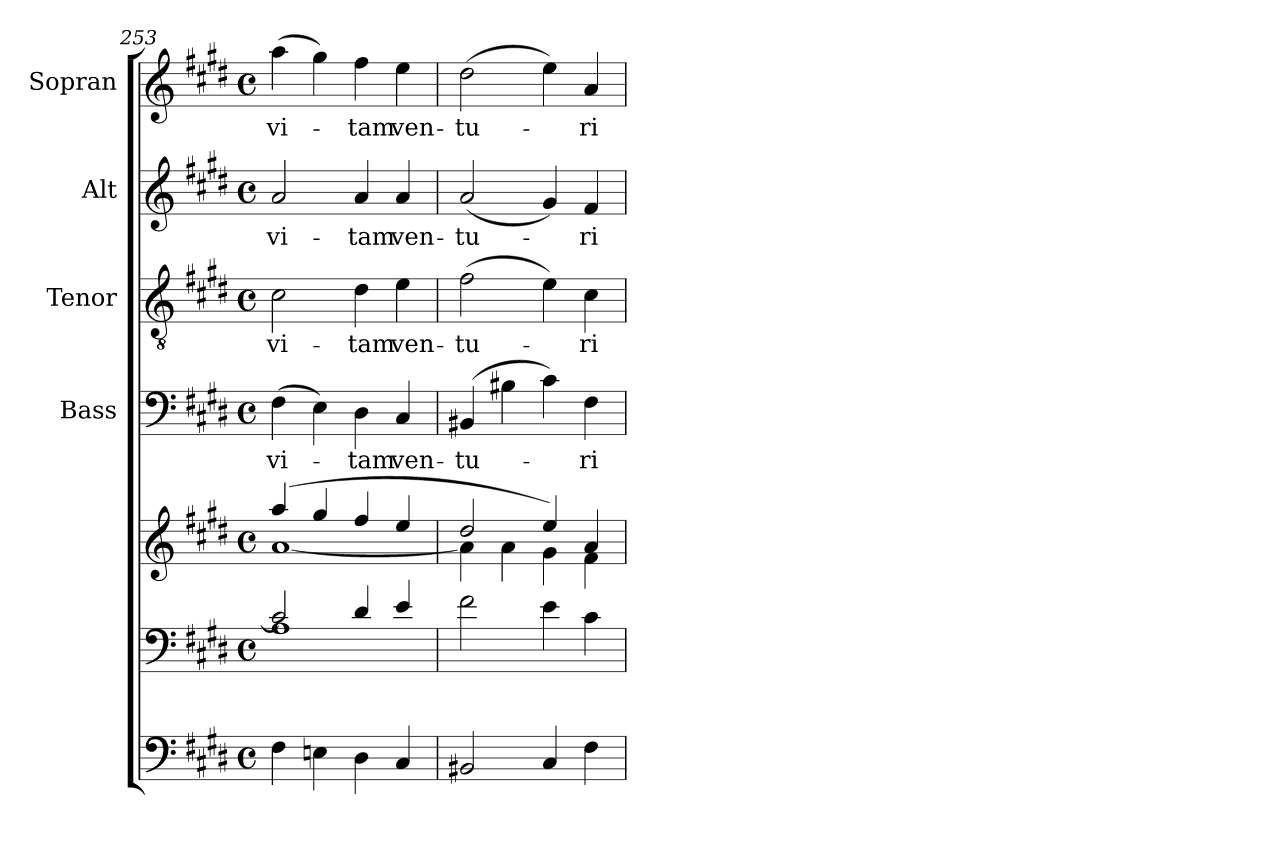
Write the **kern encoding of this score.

**kern	**kern	**kern	**kern	**text	**kern	**text	**kern	**text	**kern	**text
*part6	*part5	*part5	*part4	*part4	*part3	*part3	*part2	*part2	*part1	*part1
*staff7	*staff6	*staff5	*staff4	*staff4	*staff3	*staff3	*staff2	*staff2	*staff1	*staff1
*	*	*	*I"Bass	*	*I"Tenor	*	*I"Alt	*	*I"Sopran	*
*	*	*	*I'B.	*	*I'T.	*	*I'A.	*	*I'S.	*
*clefF4	*clefF4	*clefG2	*clefF4	*	*clefGv2	*	*clefG2	*	*clefG2	*
*ITrd7c12	*	*	*	*	*	*	*	*	*	*
*k[f#c#g#d#]	*k[f#c#g#d#]	*k[f#c#g#d#]	*k[f#c#g#d#]	*	*k[f#c#g#d#]	*	*k[f#c#g#d#]	*	*k[f#c#g#d#]	*
*E:	*E:	*E:	*E:	*	*E:	*	*E:	*	*E:	*
*M4/4	*M4/4	*M4/4	*M4/4	*	*M4/4	*	*M4/4	*	*M4/4	*
*met(c)	*met(c)	*met(c)	*met(c)	*	*met(c)	*	*met(c)	*	*met(c)	*
=253	=253	=253	=253	=253	=253	=253	=253	=253	=253	=253
*	*^	*^	*	*	*	*	*	*	*	*
!	!	!	!	!	!	!LO:LY:b	!	!LO:LY:b	!	!LO:LY:b	!	!LO:LY:b
4FF#\	2c#/]	1A	(4aa/	[<1a	(>4F#\	vi-	2c#\	vi-	2a/	vi-	(>4aa\	vi-
4EEn\	.	.	4gg#/	.	4E\)	.	.	.	.	.	4gg#\)	.
!	!	!	!	!	!	!LO:LY:b	!	!LO:LY:b	!	!LO:LY:b	!	!LO:LY:b
4DD#\	4d#/	.	4ff#/	.	4D#\	-tam	4d#\	-tam	4a/	-tam	4ff#\	-tam
!	!	!	!	!	!	!LO:LY:b	!	!LO:LY:b	!	!LO:LY:b	!	!LO:LY:b
4CC#/	4e/	.	4ee/	.	4C#/	ven-	4e\	ven-	4a/	ven-	4ee\	ven-
*	*v	*v	*	*	*	*	*	*	*	*	*	*
=254	=254	=254	=254	=254	=254	=254	=254	=254	=254	=254	=254
!	!	!	!	!	!LO:LY:b	!	!LO:LY:b	!	!LO:LY:b	!	!LO:LY:b
2BBB#X/	2f#\	2dd#/	4a\]	(4BB#X/	-tu-	(>2f#\	-tu-	(<2a/	-tu-	(>2dd#\	-tu-
.	.	.	4a\	4B#X\	.	.	.	.	.	.	.
4CC#/	4e\	4ee/)	4g#\	4c#\)	.	4e\)	.	4g#/)	.	4ee\)	.
!	!	!	!	!	!LO:LY:b	!	!LO:LY:b	!	!LO:LY:b	!	!LO:LY:b
4FF#\	4c#\	4a/	4f#\	4F#\	-ri	4c#\	-ri	4f#/	-ri	4a/	-ri
*	*	*v	*v	*	*	*	*	*	*	*	*
=	=	=	=	=	=	=	=	=	=	=
*-	*-	*-	*-	*-	*-	*-	*-	*-	*-	*-
